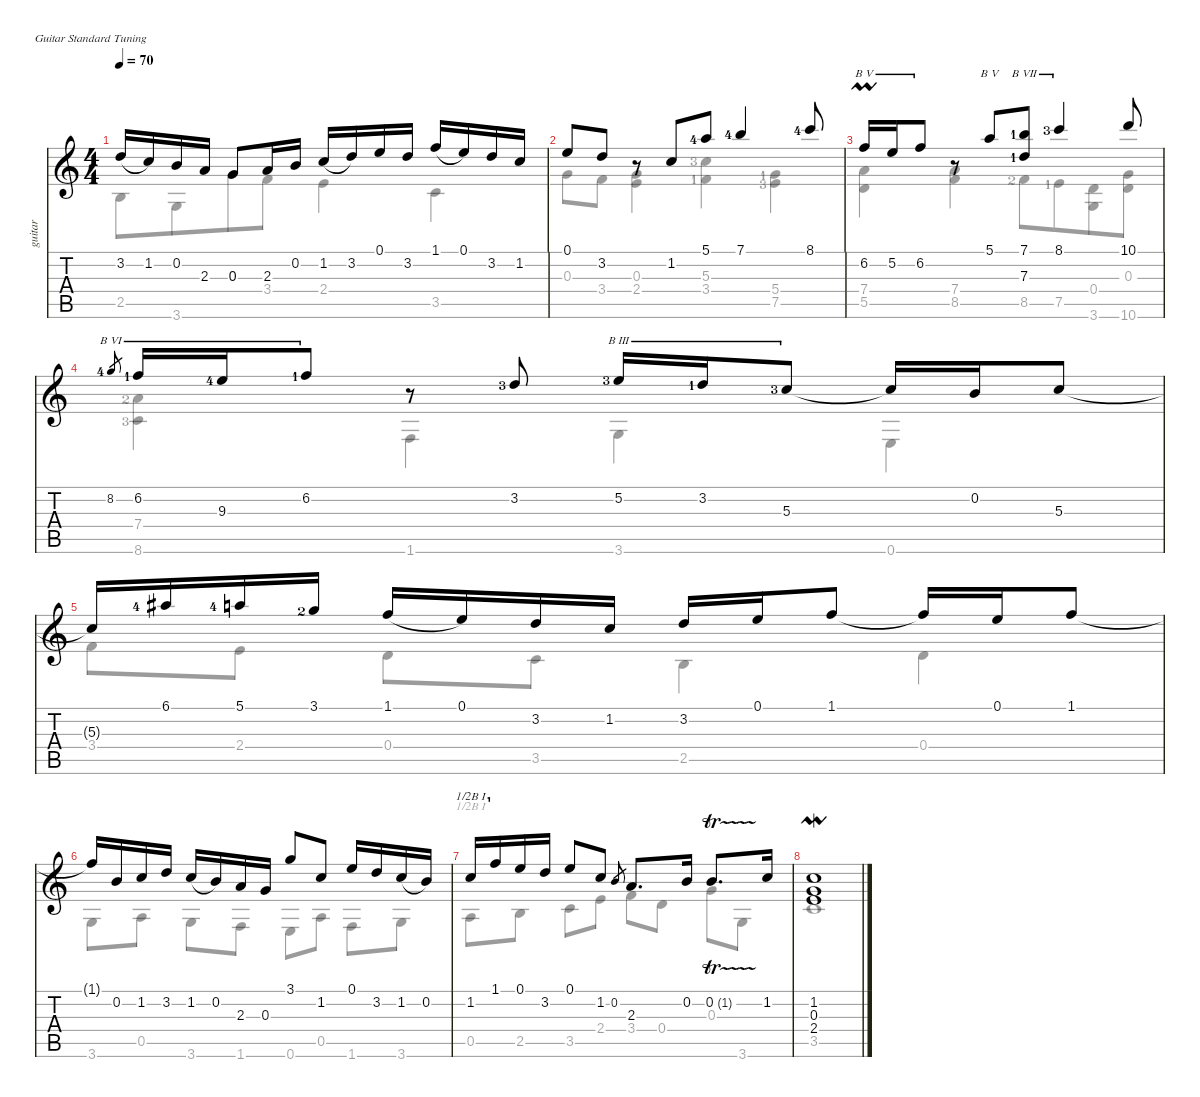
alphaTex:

\defaultSystemsLayout 4
\hideDynamics
\bracketExtendMode nobrackets
\otherSystemsTrackNameOrientation horizontal
\extendBarLines
\track ("Nylon Guitar" "guitar") {instrument acousticguitarnylon}
\staff {score tabs}
\tuning (E4 B3 G3 D3 A2 E2)
\voice
\ts (4 4)
\tempo 70
\clef g2
\scale
0.972774
\ks c
3.2.16{dy mf legatoorigin beam Up} 1.2.16{beam Up} 0.2.16{beam Up} 2.3.16{beam Up} 0.3.8{beam Up} 2.3.16{beam Up} 0.2.16{beam Up} 1.2.16{legatoorigin beam Up} 3.2.16{beam Up} 0.1.16{beam Up} 3.2.16{beam Up} 1.1.16{legatoorigin beam Up} 0.1.16{beam Up} 3.2.16{beam Up} 1.2.16{beam Up} |
\scale
0.940172
\scale
0.954281 0.1.8{beam Up} 3.2.8{beam Up} r.8{beam Up} 1.2.8{beam Up beam merge} 5.1{lf 5}.8{beam Up} 7.1{lf 5}.4{beam Up} 8.1{lf 5}.8{beam Up} |
\scale
1.03075
\scale
1.01259 6.2{umordent}.16{barre (5 full) beam Up} 5.2.16{barre (5 full) beam Up} 6.2.8{barre (5 full) beam Up} r.8{beam Up} 5.1.8{barre (5 full) beam Up beam merge} (7.1{lf 2} 7.3{lf 2}).8{barre (7 full) beam Up} 8.1{lf 4}.4{barre (7 full) beam Up} 10.1.8{beam Up} |
\scale
1.02908
\scale
1.03313 8.2{lf 5}.8{gr barre (6 full) beam Up} 6.2{lf 2}.16{barre (6 full) beam Up} 9.3{lf 5}.16{barre (6 full) beam Up} 6.2{lf 2}.8{barre (6 full) beam Up} r.8{beam Up} 3.2{lf 4}.8{beam Up} 5.2{lf 4}.16{barre (3 full) beam Up} 3.2{lf 2}.16{barre (3 full) beam Up} 5.3{lf 4}.8{barre (3 full) beam Up} 5.3{t}.16{beam Up} 0.2.16{beam Up} 5.3.8{beam Up} |
\scale
1.36467
\scale
1.02032 5.3{t}.16{beam Up} 6.1{lf 5 acc #}.16{beam Up} 5.1{lf 5}.16{beam Up} 3.1{lf 3}.16{beam Up} 1.1.16{legatoorigin beam Up} 0.1.16{beam Up} 3.2.16{beam Up} 1.2.16{beam Up} 3.2.16{beam Up} 0.1.16{beam Up} 1.1.8{beam Up} 1.1{t}.16{beam Up} 0.1.16{beam Up} 1.1.8{beam Up} |
\scale
1.26397
\scale
0.979685 1.1{t}.16{beam Up} 0.2.16{beam Up} 1.2.16{beam Up} 3.2.16{beam Up} 1.2.16{legatoorigin beam Up} 0.2.16{beam Up} 2.3.16{beam Up} 0.3.16{beam Up} 3.1.8{beam Up} 1.2.8{beam Up} 0.1.16{beam Up} 3.2.16{beam Up} 1.2.16{legatoorigin beam Up} 0.2.16{beam Up} |
\scale
1.02332
\scale
0.971309 1.2.16{barre (1 half) beam Up} 1.1.16{barre (1 half) beam Up} 0.1.16{beam Up} 3.2.16{beam Up} 0.1.8{beam Up} 1.2.8{beam Up} 0.2.8{gr beam Up} 2.3.8{d beam Up} 0.2.16{beam Up} 0.2{tr (1 16)}.8{d beam Up} 1.2.16{beam Up} |
\scale
0.348043
\scale
1.02869 (1.2{lmordent} 0.3 2.4).1{beam Up}
\voice
\clef g2
\ottava regular
\simile none
\scale
0.972774
\ks c
2.5.8{dy mf beam Down} 3.6.8{beam Down beam merge} 0.3.8{beam Down beam merge} 3.4.8{beam Down} 2.4.4{beam Down} 3.5.4{beam Down} |
\scale
0.954281 0.3.8{beam Down beam merge} 3.4.8{beam Down} (2.4 0.3).4{beam Down} (3.4{lf 2} 5.3{lf 4}).4{beam Down} (7.5{lf 4} 5.4{lf 2}).4{beam Down} |
\scale
1.01259 (7.4 5.5).4{beam Down} (8.5 7.4).4{beam Down} 8.5{lf 3}.8{beam Down beam merge} 7.5{lf 2}.8{beam Down beam merge} (3.6 0.4).8{beam Down} (0.3 10.6).8{beam Down} |
\scale
1.03313 (8.6{lf 4} 7.4{lf 3}).4{beam Down} 1.6.4{beam Down} 3.6.4{beam Down} 0.6.4{beam Down} |
\scale
1.02032 3.4.8{beam Down beam merge} 2.4.8{beam Down beam split} 0.4.8{beam Down beam merge} 3.5.8{beam Down} 2.5.4{beam Down} 0.4.4{beam Down} |
\scale
0.979685 3.6.8{beam Down} 0.5.8{beam Down} 3.6.8{beam Down} 1.6.8{beam Down} 0.6.8{beam Down} 0.5.8{beam Down} 1.6.8{beam Down} 3.6.8{beam Down} |
\scale
0.971309 0.5.8{barre (1 half) beam Down} 2.5.8{beam Down} 3.5.8{beam Down} 2.4.8{beam Down} 3.4.8{beam Down} 0.4.8{beam Down} 0.3.8{beam Down} 3.6.8{beam Down} |
\scale
1.02869 3.5.1{beam Down}
